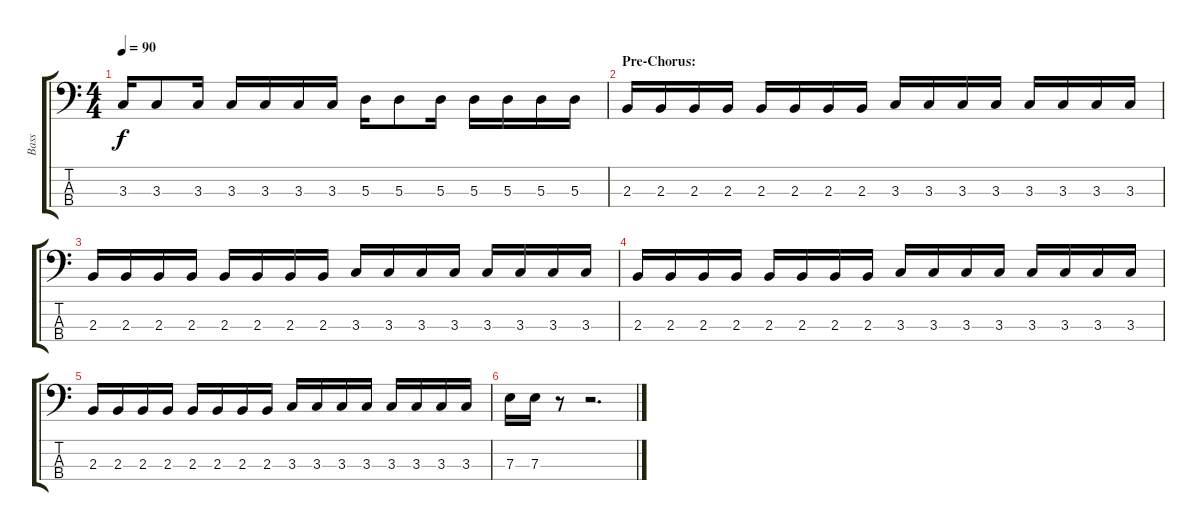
\track ("Bass" "Bass") {instrument electricbasspick}
\staff {score tabs}
\tuning (G2 D2 A1 E1) {hide}
\ts (4 4)
\tempo 90
\clef f4
\ks c
3.3.16{dy f} 3.3.8 3.3.16 3.3.16 3.3.16 3.3.16 3.3.16 5.3.16 5.3.8 5.3.16 5.3.16 5.3.16 5.3.16 5.3.16 |
\section ("" "Pre-Chorus:")
2.3.16 2.3.16 2.3.16 2.3.16 2.3.16 2.3.16 2.3.16 2.3.16 3.3.16 3.3.16 3.3.16 3.3.16 3.3.16 3.3.16 3.3.16 3.3.16 |
2.3.16 2.3.16 2.3.16 2.3.16 2.3.16 2.3.16 2.3.16 2.3.16 3.3.16 3.3.16 3.3.16 3.3.16 3.3.16 3.3.16 3.3.16 3.3.16 |
2.3.16 2.3.16 2.3.16 2.3.16 2.3.16 2.3.16 2.3.16 2.3.16 3.3.16 3.3.16 3.3.16 3.3.16 3.3.16 3.3.16 3.3.16 3.3.16 |
2.3.16 2.3.16 2.3.16 2.3.16 2.3.16 2.3.16 2.3.16 2.3.16 3.3.16 3.3.16 3.3.16 3.3.16 3.3.16 3.3.16 3.3.16 3.3.16 |
7.3.16 7.3.16 r.8 r.2{d}
